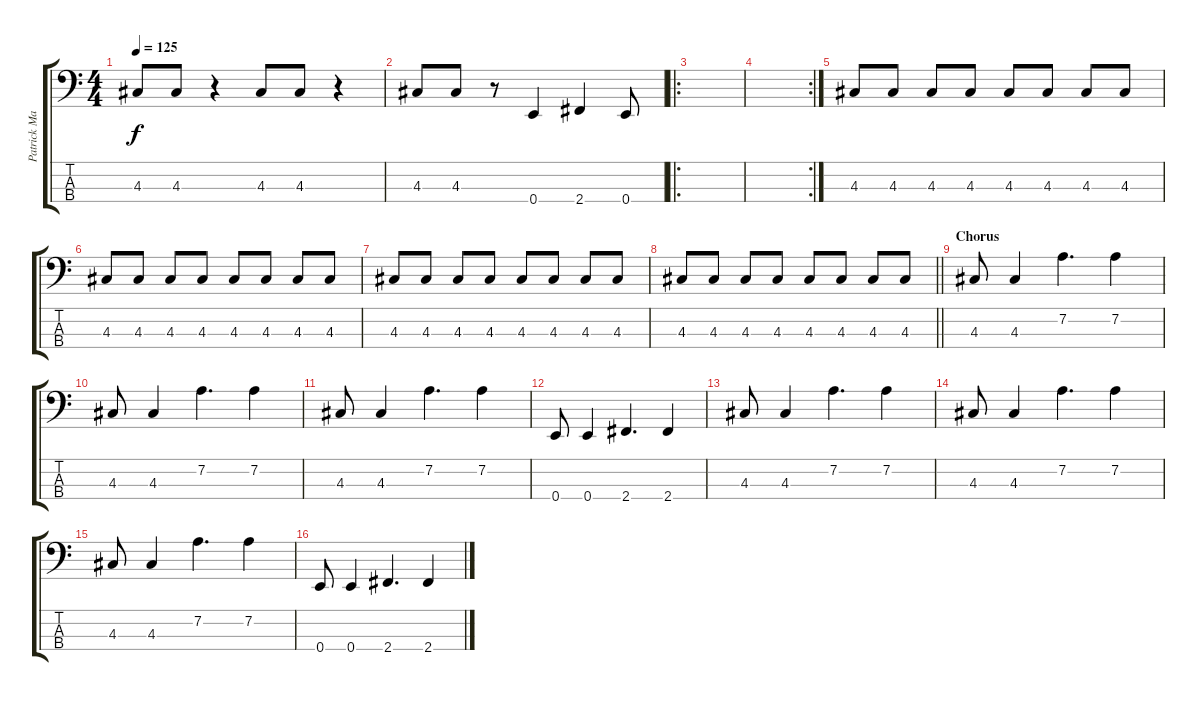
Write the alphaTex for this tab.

\track ("Patrick Matthews" "Patrick Ma") {instrument electricbasspick}
\staff {score tabs}
\tuning (G2 D2 A1 E1) {hide}
\ts (4 4)
\tempo 125
\clef f4
\ks c
4.3.8{dy f} 4.3.8 r.4 4.3.8 4.3.8 r.4 |
4.3.8 4.3.8 r.8 0.4.4 2.4.4 0.4.8 |
\ro
|
\rc 2
|
4.3.8 4.3.8 4.3.8 4.3.8 4.3.8 4.3.8 4.3.8 4.3.8 |
4.3.8 4.3.8 4.3.8 4.3.8 4.3.8 4.3.8 4.3.8 4.3.8 |
4.3.8 4.3.8 4.3.8 4.3.8 4.3.8 4.3.8 4.3.8 4.3.8 |
\barLineRight lightlight
4.3.8 4.3.8 4.3.8 4.3.8 4.3.8 4.3.8 4.3.8 4.3.8 |
\section ("" "Chorus")
4.3.8 4.3.4 7.2.4{d} 7.2.4 |
4.3.8 4.3.4 7.2.4{d} 7.2.4 |
4.3.8 4.3.4 7.2.4{d} 7.2.4 |
0.4.8 0.4.4 2.4.4{d} 2.4.4 |
4.3.8 4.3.4 7.2.4{d} 7.2.4 |
4.3.8 4.3.4 7.2.4{d} 7.2.4 |
4.3.8 4.3.4 7.2.4{d} 7.2.4 |
0.4.8 0.4.4 2.4.4{d} 2.4.4
